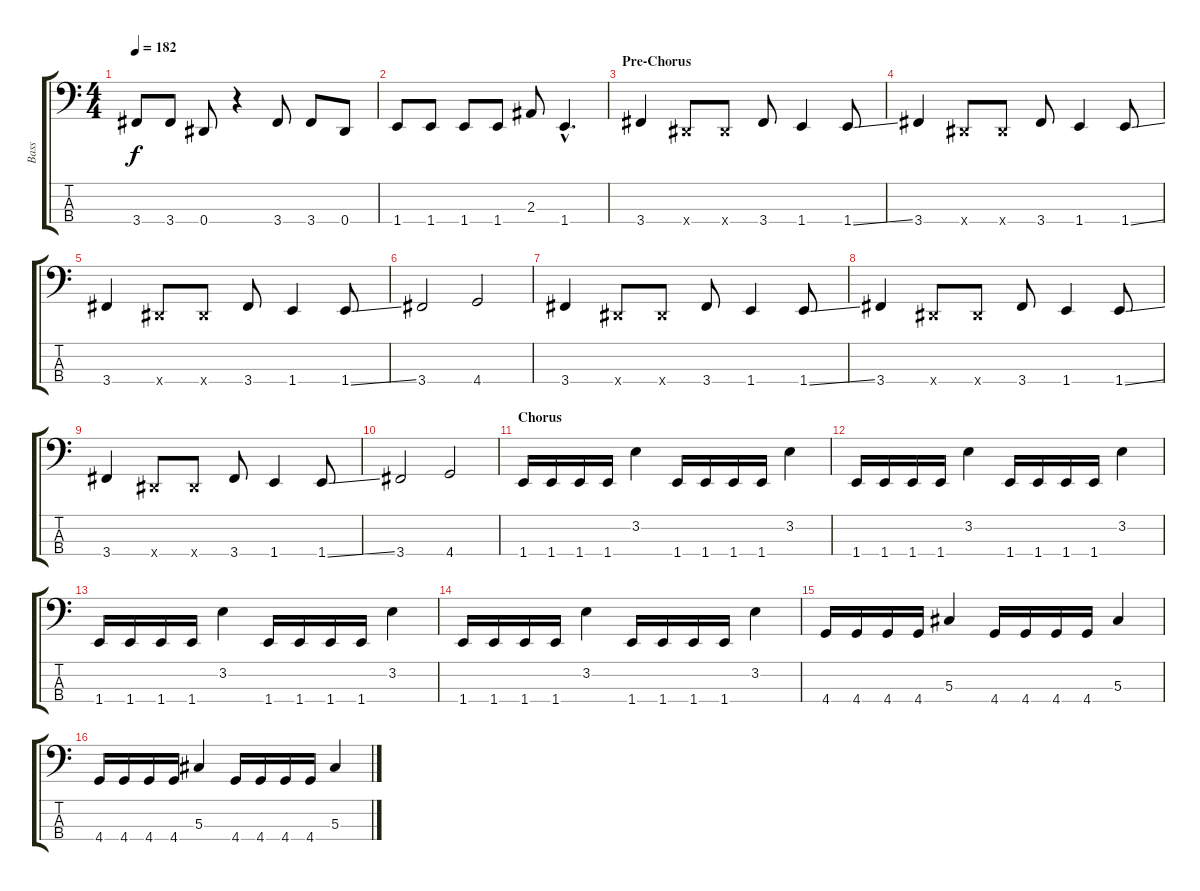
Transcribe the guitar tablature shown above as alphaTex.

\track ("Bass" "Bass") {instrument electricbasspick}
\staff {score tabs}
\tuning (Gb2 Db2 Ab1 Eb1) {hide}
\ts (4 4)
\tempo 182
\clef f4
\ks c
3.4.8{dy f} 3.4.8 0.4.8 r.4 3.4.8 3.4.8 0.4.8 |
1.4.8 1.4.8 1.4.8 1.4.8 2.3.8 1.4{hac}.4{d} |
\section ("" "Pre-Chorus")
3.4.4 0.4{x}.8 0.4{x}.8 3.4.8 1.4.4 1.4{ss}.8 |
3.4.4 0.4{x}.8 0.4{x}.8 3.4.8 1.4.4 1.4{ss}.8 |
3.4.4 0.4{x}.8 0.4{x}.8 3.4.8 1.4.4 1.4{ss}.8 |
3.4.2 4.4.2 |
3.4.4 0.4{x}.8 0.4{x}.8 3.4.8 1.4.4 1.4{ss}.8 |
3.4.4 0.4{x}.8 0.4{x}.8 3.4.8 1.4.4 1.4{ss}.8 |
3.4.4 0.4{x}.8 0.4{x}.8 3.4.8 1.4.4 1.4{ss}.8 |
3.4.2 4.4.2 |
\section ("" "Chorus")
1.4.16 1.4.16 1.4.16 1.4.16 3.2.4 1.4.16 1.4.16 1.4.16 1.4.16 3.2.4 |
1.4.16 1.4.16 1.4.16 1.4.16 3.2.4 1.4.16 1.4.16 1.4.16 1.4.16 3.2.4 |
1.4.16 1.4.16 1.4.16 1.4.16 3.2.4 1.4.16 1.4.16 1.4.16 1.4.16 3.2.4 |
1.4.16 1.4.16 1.4.16 1.4.16 3.2.4 1.4.16 1.4.16 1.4.16 1.4.16 3.2.4 |
4.4.16 4.4.16 4.4.16 4.4.16 5.3.4 4.4.16 4.4.16 4.4.16 4.4.16 5.3.4 |
4.4.16 4.4.16 4.4.16 4.4.16 5.3.4 4.4.16 4.4.16 4.4.16 4.4.16 5.3.4
